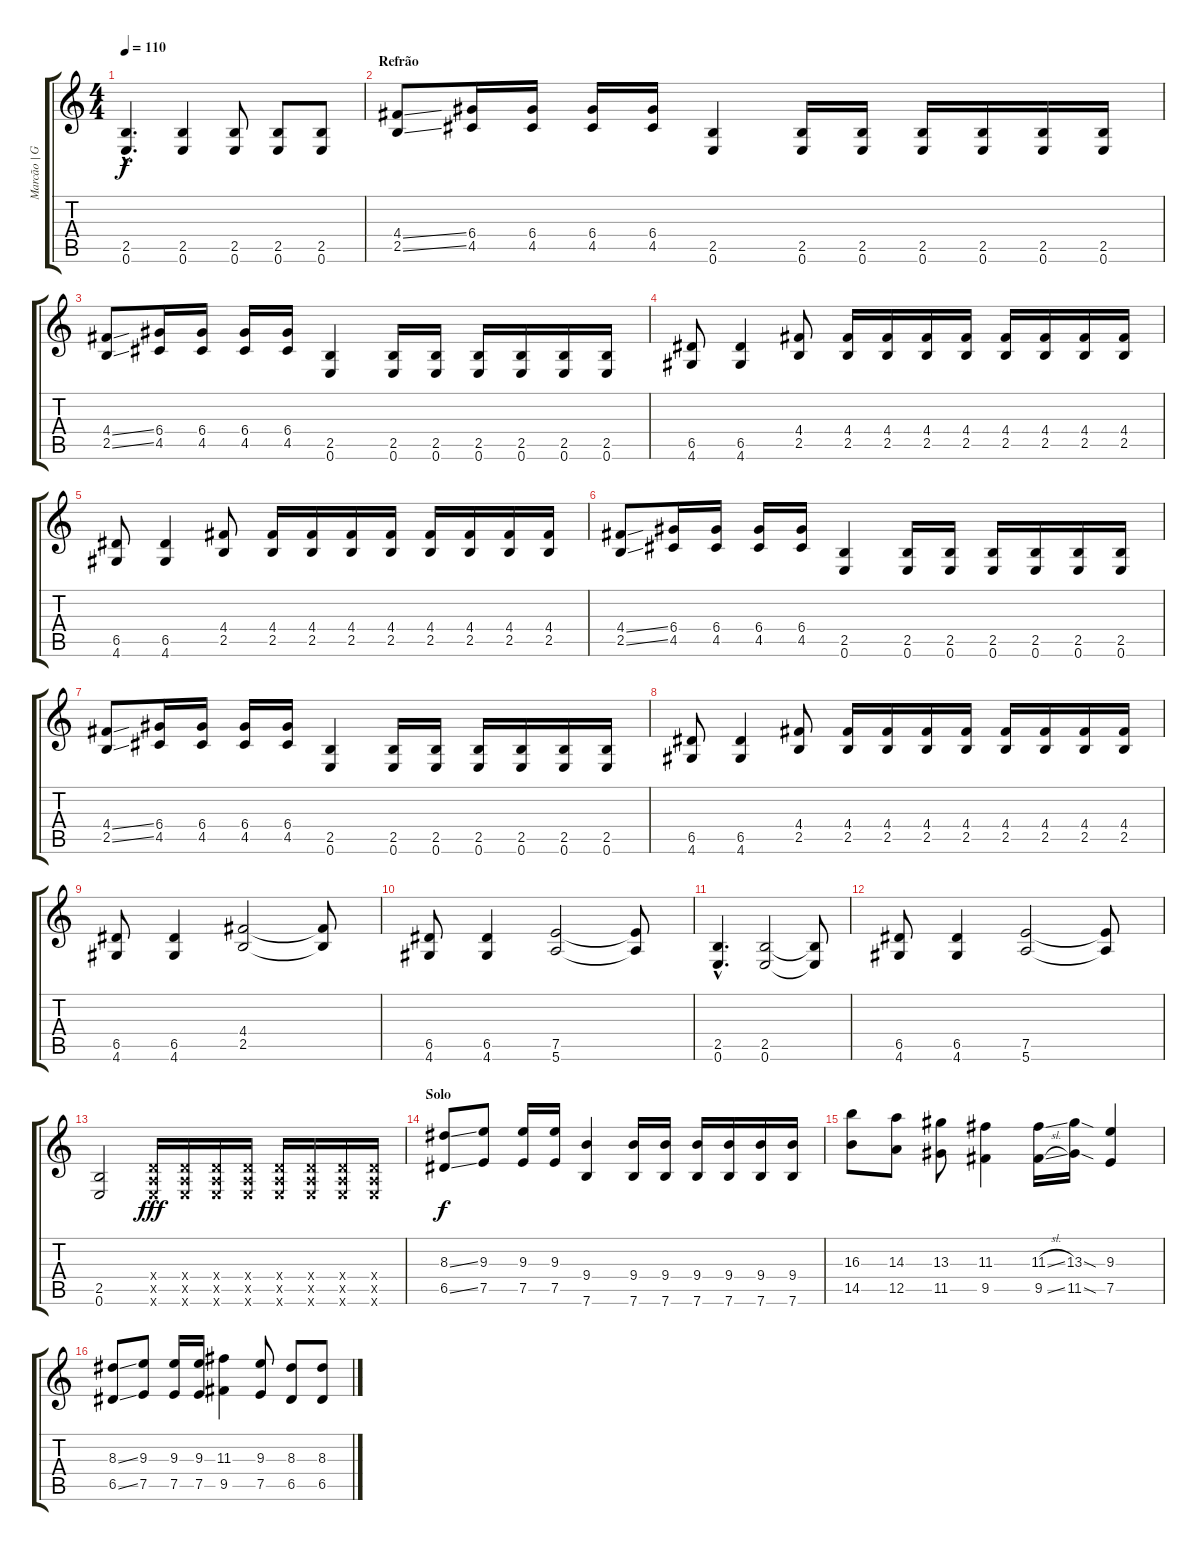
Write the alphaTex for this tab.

\track ("Marcão | Guitarra Solo" "Marcão | G") {instrument distortionguitar}
\staff {score tabs}
\tuning (E4 B3 G3 D3 A2 E2) {hide}
\ts (4 4)
\tempo 110
\clef g2
\ks c
(2.5{hac} 0.6{hac}).4{d dy f} (2.5 0.6).4 (2.5 0.6).8 (2.5 0.6).8 (2.5 0.6).8 |
\section ("" "Refrão")
(4.4{ss} 2.5{ss}).8 (6.4 4.5).16 (6.4 4.5).16 (6.4 4.5).16 (6.4 4.5).16 (2.5 0.6).4 (2.5 0.6).16 (2.5 0.6).16 (2.5 0.6).16 (2.5 0.6).16 (2.5 0.6).16 (2.5 0.6).16 |
(4.4{ss} 2.5{ss}).8 (6.4 4.5).16 (6.4 4.5).16 (6.4 4.5).16 (6.4 4.5).16 (2.5 0.6).4 (2.5 0.6).16 (2.5 0.6).16 (2.5 0.6).16 (2.5 0.6).16 (2.5 0.6).16 (2.5 0.6).16 |
(6.5 4.6).8 (6.5 4.6).4 (4.4 2.5).8 (4.4 2.5).16 (4.4 2.5).16 (4.4 2.5).16 (4.4 2.5).16 (4.4 2.5).16 (4.4 2.5).16 (4.4 2.5).16 (4.4 2.5).16 |
(6.5 4.6).8 (6.5 4.6).4 (4.4 2.5).8 (4.4 2.5).16 (4.4 2.5).16 (4.4 2.5).16 (4.4 2.5).16 (4.4 2.5).16 (4.4 2.5).16 (4.4 2.5).16 (4.4 2.5).16 |
(4.4{ss} 2.5{ss}).8 (6.4 4.5).16 (6.4 4.5).16 (6.4 4.5).16 (6.4 4.5).16 (2.5 0.6).4 (2.5 0.6).16 (2.5 0.6).16 (2.5 0.6).16 (2.5 0.6).16 (2.5 0.6).16 (2.5 0.6).16 |
(4.4{ss} 2.5{ss}).8 (6.4 4.5).16 (6.4 4.5).16 (6.4 4.5).16 (6.4 4.5).16 (2.5 0.6).4 (2.5 0.6).16 (2.5 0.6).16 (2.5 0.6).16 (2.5 0.6).16 (2.5 0.6).16 (2.5 0.6).16 |
(6.5 4.6).8 (6.5 4.6).4 (4.4 2.5).8 (4.4 2.5).16 (4.4 2.5).16 (4.4 2.5).16 (4.4 2.5).16 (4.4 2.5).16 (4.4 2.5).16 (4.4 2.5).16 (4.4 2.5).16 |
(6.5 4.6).8 (6.5 4.6).4 (4.4 2.5).2 (4.4{t} 2.5{t}).8 |
(6.5 4.6).8 (6.5 4.6).4 (7.5 5.6).2 (7.5{t} 5.6{t}).8 |
(2.5{hac} 0.6{hac}).4{d} (2.5 0.6).2 (2.5{t} 0.6{t}).8 |
(6.5 4.6).8 (6.5 4.6).4 (7.5 5.6).2 (7.5{t} 5.6{t}).8 |
(2.5 0.6).2 (0.4{x} 0.5{x} 0.6{x}).16{dy fff} (0.4{x} 0.5{x} 0.6{x}).16 (0.4{x} 0.5{x} 0.6{x}).16 (0.4{x} 0.5{x} 0.6{x}).16 (0.4{x} 0.5{x} 0.6{x}).16 (0.4{x} 0.5{x} 0.6{x}).16 (0.4{x} 0.5{x} 0.6{x}).16 (0.4{x} 0.5{x} 0.6{x}).16 |
\section ("" "Solo")
(8.3{ss} 6.5{ss}).8{dy f} (9.3 7.5).8 (9.3 7.5).16 (9.3 7.5).16 (9.4 7.6).4 (9.4 7.6).16 (9.4 7.6).16 (9.4 7.6).16 (9.4 7.6).16 (9.4 7.6).16 (9.4 7.6).16 |
(16.3 14.5).8 (14.3 12.5).8 (13.3 11.5).8 (11.3 9.5).4 (11.3{sl} 9.5{sl}).16 (13.3{sod} 11.5{sod}).16 (9.3 7.5).4 |
(8.3{ss} 6.5{ss}).8 (9.3 7.5).8 (9.3 7.5).16 (9.3 7.5).16 (11.3 9.5).4 (9.3 7.5).8 (8.3 6.5).8 (8.3 6.5).8
